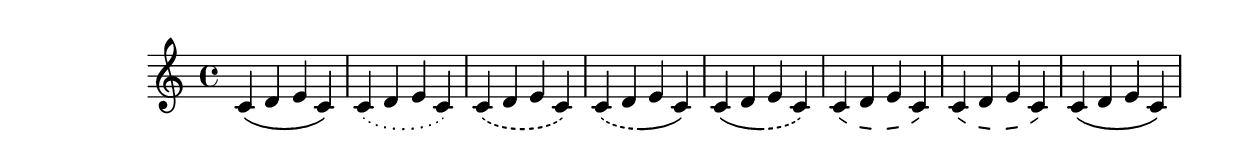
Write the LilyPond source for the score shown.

\version "2.14.0"
\header { texidoc = "
The appearance of phrasing slurs may be changed from solid to dotted or dashed.
"
}

\relative c'{
  c\( d e  c\) |
  \phrasingSlurDotted
  c\( d e  c\) |
  \phrasingSlurDashed
  c\( d e  c\) |
  \phrasingSlurHalfDashed
  c\( d e  c\) |
  \phrasingSlurHalfSolid
  c\( d e  c\) |
  \phrasingSlurDashPattern #0.4 #2.0
  c\( d e  c\) |
  \once \override Slur #'dash-definition = #'((0 0.25 1 1)
                                              (0.3 0.7 0.4 0.75)
                                              (0.75 1.0 1.0 1.0))
  c\( d e  c\) |
  \phrasingSlurSolid
  c\( d e  c\) |
}






